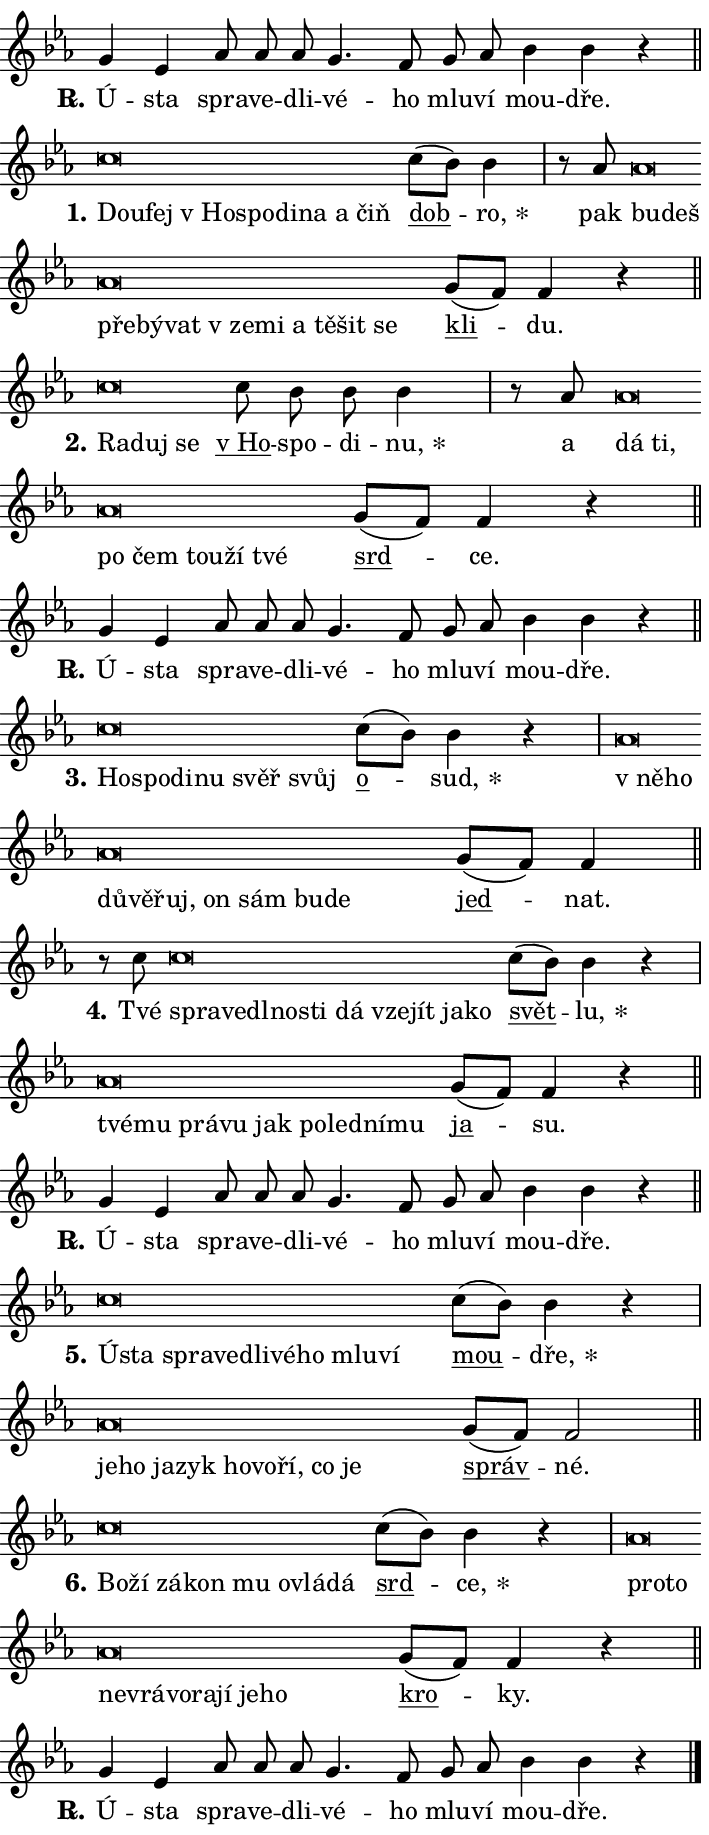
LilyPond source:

\version "2.24.0"
\header { tagline = "" }
\paper {
  indent = 0\cm
  top-margin = 0\cm
  right-margin = 0.13\cm % to fit lyric hyphens
  bottom-margin = 0\cm
  left-margin = 0\cm
  paper-width = 12\cm
  page-breaking = #ly:one-page-breaking
  system-system-spacing.basic-distance = #11
  score-system-spacing.basic-distance = #11
  ragged-last = ##f
}


%% Author: Thomas Morley
%% https://lists.gnu.org/archive/html/lilypond-user/2020-05/msg00002.html
#(define (line-position grob)
"Returns position of @var[grob} in current system:
   @code{'start}, if at first time-step
   @code{'end}, if at last time-step
   @code{'middle} otherwise
"
  (let* ((col (ly:item-get-column grob))
         (ln (ly:grob-object col 'left-neighbor))
         (rn (ly:grob-object col 'right-neighbor))
         (col-to-check-left (if (ly:grob? ln) ln col))
         (col-to-check-right (if (ly:grob? rn) rn col))
         (break-dir-left
           (and
             (ly:grob-property col-to-check-left 'non-musical #f)
             (ly:item-break-dir col-to-check-left)))
         (break-dir-right
           (and
             (ly:grob-property col-to-check-right 'non-musical #f)
             (ly:item-break-dir col-to-check-right))))
        (cond ((eqv? 1 break-dir-left) 'start)
              ((eqv? -1 break-dir-right) 'end)
              (else 'middle))))

#(define (tranparent-at-line-position vctor)
  (lambda (grob)
  "Relying on @code{line-position} select the relevant enry from @var{vctor}.
Used to determine transparency,"
    (case (line-position grob)
      ((end) (not (vector-ref vctor 0)))
      ((middle) (not (vector-ref vctor 1)))
      ((start) (not (vector-ref vctor 2))))))

noteHeadBreakVisibility =
#(define-music-function (break-visibility)(vector?)
"Makes @code{NoteHead}s transparent relying on @var{break-visibility}"
#{
  \override NoteHead.transparent =
    #(tranparent-at-line-position break-visibility)
#})

#(define delete-ledgers-for-transparent-note-heads
  (lambda (grob)
    "Reads whether a @code{NoteHead} is transparent.
If so this @code{NoteHead} is removed from @code{'note-heads} from
@var{grob}, which is supposed to be @code{LedgerLineSpanner}.
As a result ledgers are not printed for this @code{NoteHead}"
    (let* ((nhds-array (ly:grob-object grob 'note-heads))
           (nhds-list
             (if (ly:grob-array? nhds-array)
                 (ly:grob-array->list nhds-array)
                 '()))
           ;; Relies on the transparent-property being done before
           ;; Staff.LedgerLineSpanner.after-line-breaking is executed.
           ;; This is fragile ...
           (to-keep
             (remove
               (lambda (nhd)
                 (ly:grob-property nhd 'transparent #f))
               nhds-list)))
      ;; TODO find a better method to iterate over grob-arrays, similiar
      ;; to filter/remove etc for lists
      ;; For now rebuilt from scratch
      (set! (ly:grob-object grob 'note-heads)  '())
      (for-each
        (lambda (nhd)
          (ly:pointer-group-interface::add-grob grob 'note-heads nhd))
        to-keep))))

squashNotes = {
  \override NoteHead.X-extent = #'(-0.2 . 0.2)
  \override NoteHead.Y-extent = #'(-0.75 . 0)
  \override NoteHead.stencil =
    #(lambda (grob)
       (let ((pos (ly:grob-property grob 'staff-position)))
         (begin
           (if (< pos -7) (display "ERROR: Lower brevis then expected\n") (display ""))
           (if (<= pos -6) ly:text-interface::print ly:note-head::print))))
}
unSquashNotes = {
  \revert NoteHead.X-extent
  \revert NoteHead.Y-extent
  \revert NoteHead.stencil
}

hideNotes = \noteHeadBreakVisibility #begin-of-line-visible
unHideNotes = \noteHeadBreakVisibility #all-visible

% work-around for resetting accidentals
% https://lilypond.org/doc/v2.23/Documentation/notation/displaying-rhythms#unmetered-music
cadenzaMeasure = {
  \cadenzaOff
  \partial 1024 s1024
  \cadenzaOn
}

#(define-markup-command (accent layout props text) (markup?)
  "Underline accented syllable"
  (interpret-markup layout props
    #{\markup \override #'(offset . 4.3) \underline { #text }#}))

responsum = \markup \concat {
  "R" \hspace #-1.05 \path #0.1 #'((moveto 0 0.07) (lineto 0.9 0.8)) \hspace #0.05 "."
}

spaceSize = #0.6828661417322834 % exact space size for TeX Gyre Schola

\layout {
  \context {
    \Staff
    \remove "Time_signature_engraver"
    \override LedgerLineSpanner.after-line-breaking = #delete-ledgers-for-transparent-note-heads
  }
  \context {
    \Lyrics {
      \override LyricSpace.minimum-distance = \spaceSize
      \override LyricText.font-name = #"TeX Gyre Schola"
      \override LyricText.font-size = 1
      \override StanzaNumber.font-name = #"TeX Gyre Schola Bold"
      \override StanzaNumber.font-size = 1
    }
  }
  \context {
    \Score 
    \override NoteHead.text =
      #(lambda (grob) 
        (let ((pos (ly:grob-property grob 'staff-position)))
          #{\markup {
            \combine
              \halign #-0.55 \raise #(if (= pos -6) 0 0.5) \override #'(thickness . 2) \draw-line #'(3.2 . 0)
              \musicglyph "noteheads.sM1"
          }#}))
  }
}

% magnetic-lyrics.ily
%
%   written by
%     Jean Abou Samra <jean@abou-samra.fr>
%     Werner Lemberg <wl@gnu.org>
%
%   adapted by
%     Jiri Hon <jiri.hon@gmail.com>
%
% Version 2022-Apr-15

% https://www.mail-archive.com/lilypond-user@gnu.org/msg149350.html

#(define (Left_hyphen_pointer_engraver context)
   "Collect syllable-hyphen-syllable occurrences in lyrics and store
them in properties.  This engraver only looks to the left.  For
example, if the lyrics input is @code{foo -- bar}, it does the
following.

@itemize @bullet
@item
Set the @code{text} property of the @code{LyricHyphen} grob between
@q{foo} and @q{bar} to @code{foo}.

@item
Set the @code{left-hyphen} property of the @code{LyricText} grob with
text @q{foo} to the @code{LyricHyphen} grob between @q{foo} and
@q{bar}.
@end itemize

Use this auxiliary engraver in combination with the
@code{lyric-@/text::@/apply-@/magnetic-@/offset!} hook."
   (let ((hyphen #f)
         (text #f))
     (make-engraver
      (acknowledgers
       ((lyric-syllable-interface engraver grob source-engraver)
        (set! text grob)))
      (end-acknowledgers
       ((lyric-hyphen-interface engraver grob source-engraver)
        ;(when (not (grob::has-interface grob 'lyric-space-interface))
          (set! hyphen grob)));)
      ((stop-translation-timestep engraver)
       (when (and text hyphen)
         (ly:grob-set-object! text 'left-hyphen hyphen))
       (set! text #f)
       (set! hyphen #f)))))

#(define (lyric-text::apply-magnetic-offset! grob)
   "If the space between two syllables is less than the value in
property @code{LyricText@/.details@/.squash-threshold}, move the right
syllable to the left so that it gets concatenated with the left
syllable.

Use this function as a hook for
@code{LyricText@/.after-@/line-@/breaking} if the
@code{Left_@/hyphen_@/pointer_@/engraver} is active."
   (let ((hyphen (ly:grob-object grob 'left-hyphen #f)))
     (when hyphen
       (let ((left-text (ly:spanner-bound hyphen LEFT)))
         (when (grob::has-interface left-text 'lyric-syllable-interface)
           (let* ((common (ly:grob-common-refpoint grob left-text X))
                  (this-x-ext (ly:grob-extent grob common X))
                  (left-x-ext
                   (begin
                     ;; Trigger magnetism for left-text.
                     (ly:grob-property left-text 'after-line-breaking)
                     (ly:grob-extent left-text common X)))
                  ;; `delta` is the gap width between two syllables.
                  (delta (- (interval-start this-x-ext)
                            (interval-end left-x-ext)))
                  (details (ly:grob-property grob 'details))
                  (threshold (assoc-get 'squash-threshold details 0.2)))
             (when (< delta threshold)
               (let* (;; We have to manipulate the input text so that
                      ;; ligatures crossing syllable boundaries are not
                      ;; disabled.  For languages based on the Latin
                      ;; script this is essentially a beautification.
                      ;; However, for non-Western scripts it can be a
                      ;; necessity.
                      (lt (ly:grob-property left-text 'text))
                      (rt (ly:grob-property grob 'text))
                      (is-space (grob::has-interface hyphen 'lyric-space-interface))
                      (space (if is-space " " ""))
                      (extra-delta (if is-space spaceSize 0))
                      ;; Append new syllable.
                      (ltrt-space (if (and (string? lt) (string? rt))
                                (string-append lt space rt)
                                (make-concat-markup (list lt space rt))))
                      ;; Right-align `ltrt` to the right side.
                      (ltrt-space-markup (grob-interpret-markup
                               grob
                               (make-translate-markup
                                (cons (interval-length this-x-ext) 0)
                                (make-right-align-markup ltrt-space)))))
                 (begin
                   ;; Don't print `left-text`.
                   (ly:grob-set-property! left-text 'stencil #f)
                   ;; Set text and stencil (which holds all collected
                   ;; syllables so far) and shift it to the left.
                   (ly:grob-set-property! grob 'text ltrt-space)
                   (ly:grob-set-property! grob 'stencil ltrt-space-markup)
                   (ly:grob-translate-axis! grob (- (- delta extra-delta)) X))))))))))


#(define (lyric-hyphen::displace-bounds-first grob)
   ;; Make very sure this callback isn't triggered too early.
   (let ((left (ly:spanner-bound grob LEFT))
         (right (ly:spanner-bound grob RIGHT)))
     (ly:grob-property left 'after-line-breaking)
     (ly:grob-property right 'after-line-breaking)
     (ly:lyric-hyphen::print grob)))

squashThreshold = #0.4

\layout {
  \context {
    \Lyrics
    \consists #Left_hyphen_pointer_engraver
    \override LyricText.after-line-breaking =
      #lyric-text::apply-magnetic-offset!
    \override LyricHyphen.stencil = #lyric-hyphen::displace-bounds-first
    \override LyricText.details.squash-threshold = \squashThreshold
    \override LyricHyphen.minimum-distance = 0
    \override LyricHyphen.minimum-length = \squashThreshold
  }
}

squashText = \override LyricText.details.squash-threshold = 9999
unSquashText = \override LyricText.details.squash-threshold = \squashThreshold

leftText = \override LyricText.self-alignment-X = #LEFT
unLeftText = \revert LyricText.self-alignment-X

starOffset = #(lambda (grob) 
                (let ((x_offset (ly:self-alignment-interface::aligned-on-x-parent grob)))
                  (if (= x_offset 0) 0 (+ x_offset 1.2))))

star = #(define-music-function (syllable)(string?)
"Append star separator at the end of a syllable"
#{
  \once \override LyricText.X-offset = #starOffset
  \lyricmode { \markup {
    #syllable
    \override #'((font-name . "TeX Gyre Schola Bold")) \hspace #0.2 \lower #0.65 \larger "*"
  } }
#})

starAccent = #(define-music-function (syllable)(string?)
"Append star separator at the end of a syllable and make accent"
#{
  \once \override LyricText.X-offset = #starOffset
  \lyricmode { \markup {
    \accent #syllable
    \override #'((font-name . "TeX Gyre Schola Bold")) \hspace #0.2 \lower #0.65 \larger "*"
  } }
#})

breath = #(define-music-function (syllable)(string?)
"Append breathing indicator at the end of a syllable"
#{
  \lyricmode { \markup { #syllable "+" } }
#})

optionalBreath = #(define-music-function (syllable)(string?)
"Append optional breathing indicator at the end of a syllable"
#{
  \lyricmode { \markup { #syllable "(+)" } }
#})


\score {
    <<
        \new Voice = "melody" { \cadenzaOn \key es \major \relative { g'4 es as8 as as \bar "" g4. f8 \bar "" g as bes4 bes r \cadenzaMeasure \bar "||" \break } }
        \new Lyrics \lyricsto "melody" { \lyricmode { \set stanza = \responsum
Ú -- sta spra -- ve -- dli -- vé -- ho mlu -- ví mou -- dře. } }
    >>
    \layout {}
}

\score {
    <<
        \new Voice = "melody" { \cadenzaOn \key es \major \relative { \squashNotes c''\breve*1/16 \hideNotes \breve*1/16 \bar "" \breve*1/16 \bar "" \breve*1/16 \bar "" \breve*1/16 \bar "" \breve*1/16 \bar "" \breve*1/16 \breve*1/16 \bar "" \unHideNotes \unSquashNotes \bar "" c8[( bes)] bes4 \cadenzaMeasure \bar "|" r8 as8 \squashNotes as\breve*1/16 \hideNotes \breve*1/16 \bar "" \breve*1/16 \bar "" \breve*1/16 \bar "" \breve*1/16 \bar "" \breve*1/16 \bar "" \breve*1/16 \bar "" \breve*1/16 \bar "" \breve*1/16 \bar "" \breve*1/16 \breve*1/16 \bar "" \unHideNotes \unSquashNotes \bar "" g8[( f)] f4 r \cadenzaMeasure \bar "||" \break } }
        \new Lyrics \lyricsto "melody" { \lyricmode { \set stanza = "1."
\leftText Dou -- \squashText fej "v Ho" -- spo -- di -- na a čiň \unLeftText \unSquashText \markup \accent dob -- \star ro, pak \leftText bu -- \squashText deš pře -- bý -- vat "v ze" -- mi a tě -- šit se \unLeftText \unSquashText \markup \accent kli -- du. } }
    >>
    \layout {}
}

\score {
    <<
        \new Voice = "melody" { \cadenzaOn \key es \major \relative { \squashNotes c''\breve*1/16 \hideNotes \breve*1/16 \breve*1/16 \bar "" \unHideNotes \unSquashNotes \bar "" c8 bes bes bes4 \cadenzaMeasure \bar "|" r8 as8 \squashNotes as\breve*1/16 \hideNotes \breve*1/16 \bar "" \breve*1/16 \bar "" \breve*1/16 \bar "" \breve*1/16 \bar "" \breve*1/16 \breve*1/16 \bar "" \unHideNotes \unSquashNotes \bar "" g8[( f)] f4 r \cadenzaMeasure \bar "||" \break } }
        \new Lyrics \lyricsto "melody" { \lyricmode { \set stanza = "2."
\leftText Ra -- \squashText duj se \unLeftText \unSquashText \markup \accent "v Ho" -- spo -- di -- \star nu, a \leftText dá \squashText ti, po čem tou -- ží tvé \unLeftText \unSquashText \markup \accent srd -- ce. } }
    >>
    \layout {}
}

\score {
    <<
        \new Voice = "melody" { \cadenzaOn \key es \major \relative { g'4 es as8 as as \bar "" g4. f8 \bar "" g as bes4 bes r \cadenzaMeasure \bar "||" \break } }
        \new Lyrics \lyricsto "melody" { \lyricmode { \set stanza = \responsum
Ú -- sta spra -- ve -- dli -- vé -- ho mlu -- ví mou -- dře. } }
    >>
    \layout {}
}

\score {
    <<
        \new Voice = "melody" { \cadenzaOn \key es \major \relative { \squashNotes c''\breve*1/16 \hideNotes \breve*1/16 \bar "" \breve*1/16 \bar "" \breve*1/16 \bar "" \breve*1/16 \breve*1/16 \bar "" \unHideNotes \unSquashNotes \bar "" c8[( bes)] bes4 r \cadenzaMeasure \bar "|" \squashNotes as\breve*1/16 \hideNotes \breve*1/16 \bar "" \breve*1/16 \bar "" \breve*1/16 \bar "" \breve*1/16 \bar "" \breve*1/16 \bar "" \breve*1/16 \bar "" \breve*1/16 \breve*1/16 \bar "" \unHideNotes \unSquashNotes \bar "" g8[( f)] f4 \cadenzaMeasure \bar "||" \break } }
        \new Lyrics \lyricsto "melody" { \lyricmode { \set stanza = "3."
\leftText Ho -- \squashText spo -- di -- nu svěř svůj \unLeftText \unSquashText \markup \accent o -- \star sud, \leftText "v ně" -- \squashText ho dů -- vě -- řuj, on sám bu -- de \unLeftText \unSquashText \markup \accent jed -- nat. } }
    >>
    \layout {}
}

\score {
    <<
        \new Voice = "melody" { \cadenzaOn \key es \major \relative { r8 c''8 \squashNotes c\breve*1/16 \hideNotes \breve*1/16 \bar "" \breve*1/16 \bar "" \breve*1/16 \bar "" \breve*1/16 \bar "" \breve*1/16 \bar "" \breve*1/16 \bar "" \breve*1/16 \bar "" \breve*1/16 \breve*1/16 \bar "" \unHideNotes \unSquashNotes \bar "" c8[( bes)] bes4 r \cadenzaMeasure \bar "|" \squashNotes as\breve*1/16 \hideNotes \breve*1/16 \bar "" \breve*1/16 \bar "" \breve*1/16 \bar "" \breve*1/16 \bar "" \breve*1/16 \bar "" \breve*1/16 \bar "" \breve*1/16 \breve*1/16 \bar "" \unHideNotes \unSquashNotes \bar "" g8[( f)] f4 r \cadenzaMeasure \bar "||" \break } }
        \new Lyrics \lyricsto "melody" { \lyricmode { \set stanza = "4."
Tvé \leftText spra -- \squashText ve -- dl -- no -- sti dá vze -- jít ja -- ko \unLeftText \unSquashText \markup \accent svět -- \star lu, \leftText tvé -- \squashText mu prá -- vu jak po -- led -- ní -- mu \unLeftText \unSquashText \markup \accent ja -- su. } }
    >>
    \layout {}
}

\score {
    <<
        \new Voice = "melody" { \cadenzaOn \key es \major \relative { g'4 es as8 as as \bar "" g4. f8 \bar "" g as bes4 bes r \cadenzaMeasure \bar "||" \break } }
        \new Lyrics \lyricsto "melody" { \lyricmode { \set stanza = \responsum
Ú -- sta spra -- ve -- dli -- vé -- ho mlu -- ví mou -- dře. } }
    >>
    \layout {}
}

\score {
    <<
        \new Voice = "melody" { \cadenzaOn \key es \major \relative { \squashNotes c''\breve*1/16 \hideNotes \breve*1/16 \bar "" \breve*1/16 \bar "" \breve*1/16 \bar "" \breve*1/16 \bar "" \breve*1/16 \bar "" \breve*1/16 \bar "" \breve*1/16 \breve*1/16 \bar "" \unHideNotes \unSquashNotes \bar "" c8[( bes)] bes4 r \cadenzaMeasure \bar "|" \squashNotes as\breve*1/16 \hideNotes \breve*1/16 \bar "" \breve*1/16 \bar "" \breve*1/16 \bar "" \breve*1/16 \bar "" \breve*1/16 \bar "" \breve*1/16 \bar "" \breve*1/16 \breve*1/16 \bar "" \unHideNotes \unSquashNotes \bar "" g8[( f)] f2 \cadenzaMeasure \bar "||" \break } }
        \new Lyrics \lyricsto "melody" { \lyricmode { \set stanza = "5."
\leftText Ú -- \squashText sta spra -- ve -- dli -- vé -- ho mlu -- ví \unLeftText \unSquashText \markup \accent mou -- \star dře, \leftText je -- \squashText ho ja -- zyk ho -- vo -- ří, co je \unLeftText \unSquashText \markup \accent správ -- né. } }
    >>
    \layout {}
}

\score {
    <<
        \new Voice = "melody" { \cadenzaOn \key es \major \relative { \squashNotes c''\breve*1/16 \hideNotes \breve*1/16 \bar "" \breve*1/16 \bar "" \breve*1/16 \bar "" \breve*1/16 \bar "" \breve*1/16 \breve*1/16 \bar "" \unHideNotes \unSquashNotes \bar "" c8[( bes)] bes4 r \cadenzaMeasure \bar "|" \squashNotes as\breve*1/16 \hideNotes \breve*1/16 \bar "" \breve*1/16 \bar "" \breve*1/16 \bar "" \breve*1/16 \bar "" \breve*1/16 \bar "" \breve*1/16 \bar "" \breve*1/16 \breve*1/16 \bar "" \unHideNotes \unSquashNotes \bar "" g8[( f)] f4 r \cadenzaMeasure \bar "||" \break } }
        \new Lyrics \lyricsto "melody" { \lyricmode { \set stanza = "6."
\leftText Bo -- \squashText ží zá -- kon mu ovlá -- dá \unLeftText \unSquashText \markup \accent srd -- \star ce, \leftText pro -- \squashText to ne -- vrá -- vo -- ra -- jí je -- ho \unLeftText \unSquashText \markup \accent kro -- ky. } }
    >>
    \layout {}
}

\score {
    <<
        \new Voice = "melody" { \cadenzaOn \key es \major \relative { g'4 es as8 as as \bar "" g4. f8 \bar "" g as bes4 bes r \cadenzaMeasure \bar "||" \break } \bar "|." }
        \new Lyrics \lyricsto "melody" { \lyricmode { \set stanza = \responsum
Ú -- sta spra -- ve -- dli -- vé -- ho mlu -- ví mou -- dře. } }
    >>
    \layout {}
}
